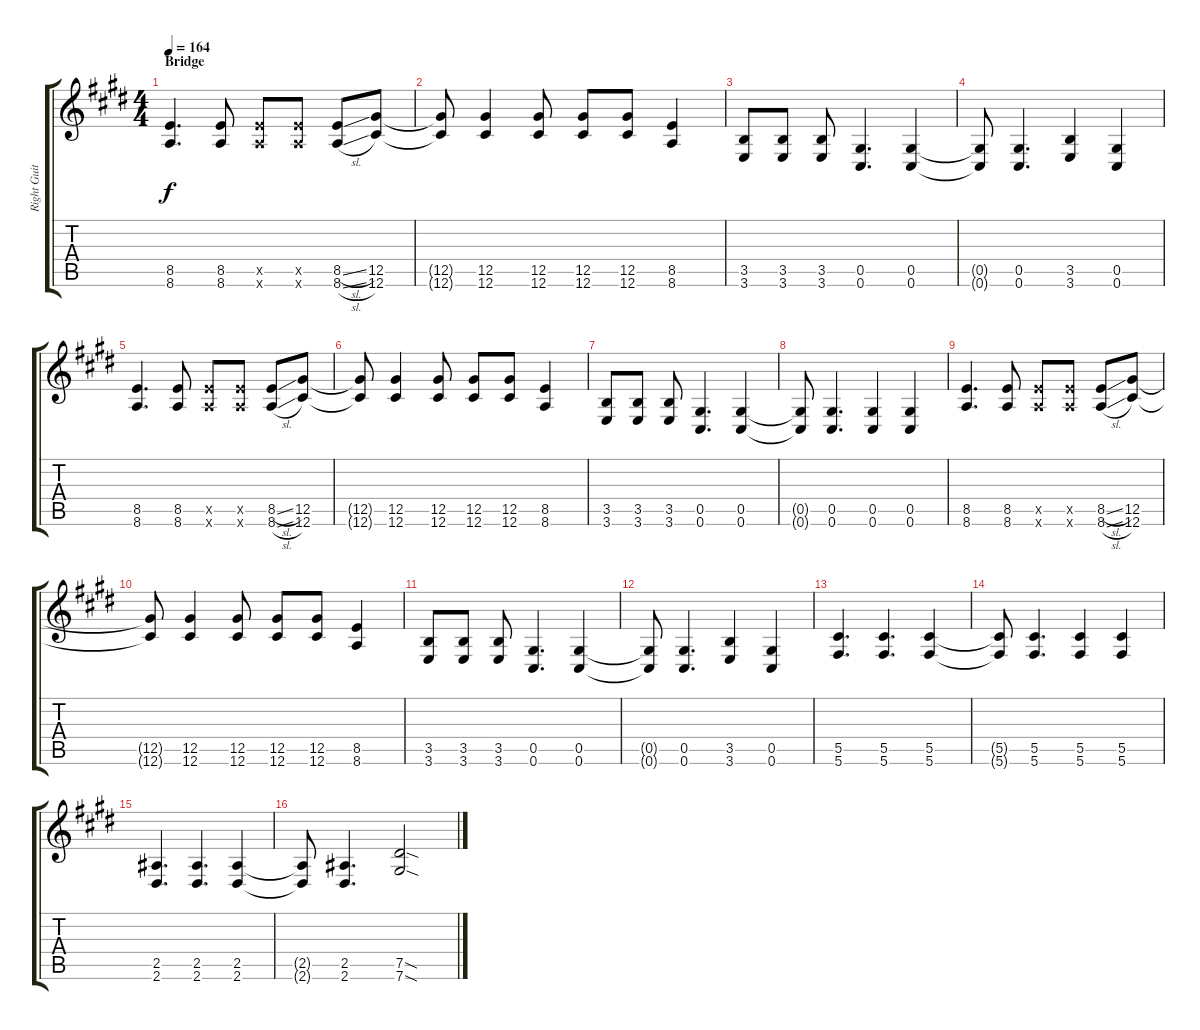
\track ("Right Guitar" "Right Guit") {instrument distortionguitar}
\staff {score tabs}
\tuning (Eb4 Bb3 Gb3 Db3 Ab2 Db2) {hide}
\ts (4 4)
\section ("" "Bridge")
\tempo 164
\clef g2
\ks e
(8.5 8.6).4{d dy f} (8.5 8.6).8 (8.5{x} 8.6{x}).8 (8.5{x} 8.6{x}).8 (8.5{sl} 8.6{sl}).8 (12.5 12.6).8 |
(12.5{t} 12.6{t}).8 (12.5 12.6).4 (12.5 12.6).8 (12.5 12.6).8 (12.5 12.6).8 (8.5 8.6).4 |
(3.5 3.6).8 (3.5 3.6).8 (3.5 3.6).8 (0.5 0.6).4{d} (0.5 0.6).4 |
(0.5{t} 0.6{t}).8 (0.5 0.6).4{d} (3.5 3.6).4 (0.5 0.6).4 |
(8.5 8.6).4{d} (8.5 8.6).8 (8.5{x} 8.6{x}).8 (8.5{x} 8.6{x}).8 (8.5{sl} 8.6{sl}).8 (12.5 12.6).8 |
(12.5{t} 12.6{t}).8 (12.5 12.6).4 (12.5 12.6).8 (12.5 12.6).8 (12.5 12.6).8 (8.5 8.6).4 |
(3.5 3.6).8 (3.5 3.6).8 (3.5 3.6).8 (0.5 0.6).4{d} (0.5 0.6).4 |
(0.5{t} 0.6{t}).8 (0.5 0.6).4{d} (0.5 0.6).4 (0.5 0.6).4 |
(8.5 8.6).4{d} (8.5 8.6).8 (8.5{x} 8.6{x}).8 (8.5{x} 8.6{x}).8 (8.5{sl} 8.6{sl}).8 (12.5 12.6).8 |
(12.5{t} 12.6{t}).8 (12.5 12.6).4 (12.5 12.6).8 (12.5 12.6).8 (12.5 12.6).8 (8.5 8.6).4 |
(3.5 3.6).8 (3.5 3.6).8 (3.5 3.6).8 (0.5 0.6).4{d} (0.5 0.6).4 |
(0.5{t} 0.6{t}).8 (0.5 0.6).4{d} (3.5 3.6).4 (0.5 0.6).4 |
(5.5 5.6).4{d} (5.5 5.6).4{d} (5.5 5.6).4 |
(5.5{t} 5.6{t}).8 (5.5 5.6).4{d} (5.5 5.6).4 (5.5 5.6).4 |
(2.5 2.6).4{d} (2.5 2.6).4{d} (2.5 2.6).4 |
(2.5{t} 2.6{t}).8 (2.5 2.6).4{d} (7.5{sod} 7.6{sod}).2
